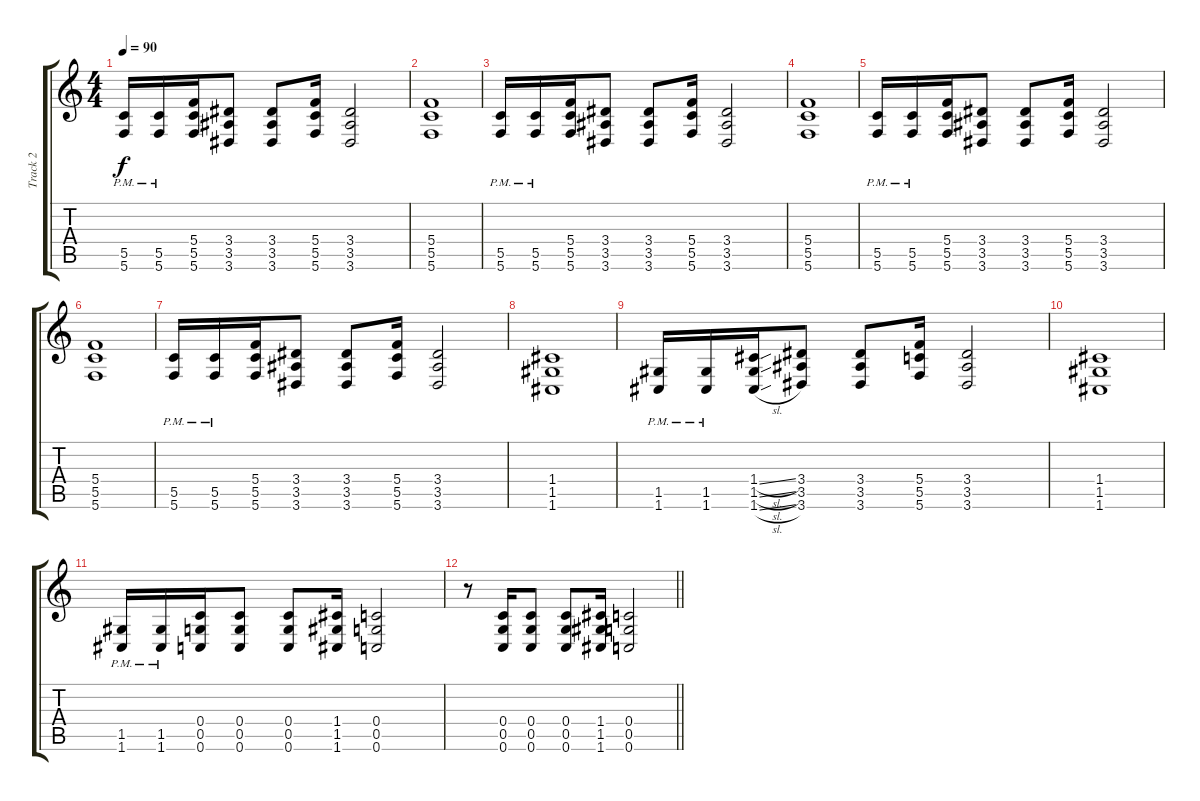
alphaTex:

\track ("Track 2" "Track 2") {instrument distortionguitar}
\staff {score tabs}
\tuning (D4 A3 F3 C3 G2 C2) {hide}
\ts (4 4)
\tempo 90
\clef g2
\ks c
(5.5{pm} 5.6{pm}).16{dy f} (5.5{pm} 5.6{pm}).16 (5.4 5.5 5.6).16 (3.4 3.5 3.6).8 (3.4 3.5 3.6).8 (5.4 5.5 5.6).16 (3.4 3.5 3.6).2 |
(5.4 5.5 5.6).1 |
(5.5{pm} 5.6{pm}).16 (5.5{pm} 5.6{pm}).16 (5.4 5.5 5.6).16 (3.4 3.5 3.6).8 (3.4 3.5 3.6).8 (5.4 5.5 5.6).16 (3.4 3.5 3.6).2 |
(5.4 5.5 5.6).1 |
(5.5{pm} 5.6{pm}).16 (5.5{pm} 5.6{pm}).16 (5.4 5.5 5.6).16 (3.4 3.5 3.6).8 (3.4 3.5 3.6).8 (5.4 5.5 5.6).16 (3.4 3.5 3.6).2 |
(5.4 5.5 5.6).1 |
(5.5{pm} 5.6{pm}).16 (5.5{pm} 5.6{pm}).16 (5.4 5.5 5.6).16 (3.4 3.5 3.6).8 (3.4 3.5 3.6).8 (5.4 5.5 5.6).16 (3.4 3.5 3.6).2 |
(1.4 1.5 1.6).1 |
(1.5{pm} 1.6{pm}).16 (1.5{pm} 1.6{pm}).16 (1.4{sl} 1.5{sl} 1.6{sl}).16 (3.4 3.5 3.6).8 (3.4 3.5 3.6).8 (5.4 5.5 5.6).16 (3.4 3.5 3.6).2 |
(1.4 1.5 1.6).1 |
(1.5{pm} 1.6{pm}).16 (1.5{pm} 1.6{pm}).16 (0.4 0.5 0.6).16 (0.4 0.5 0.6).8 (0.4 0.5 0.6).8 (1.4 1.5 1.6).16 (0.4 0.5 0.6).2 |
\barLineRight lightlight
r.8 (0.4 0.5 0.6).16 (0.4 0.5 0.6).8 (0.4 0.5 0.6).8 (1.4 1.5 1.6).16 (0.4 0.5 0.6).2
